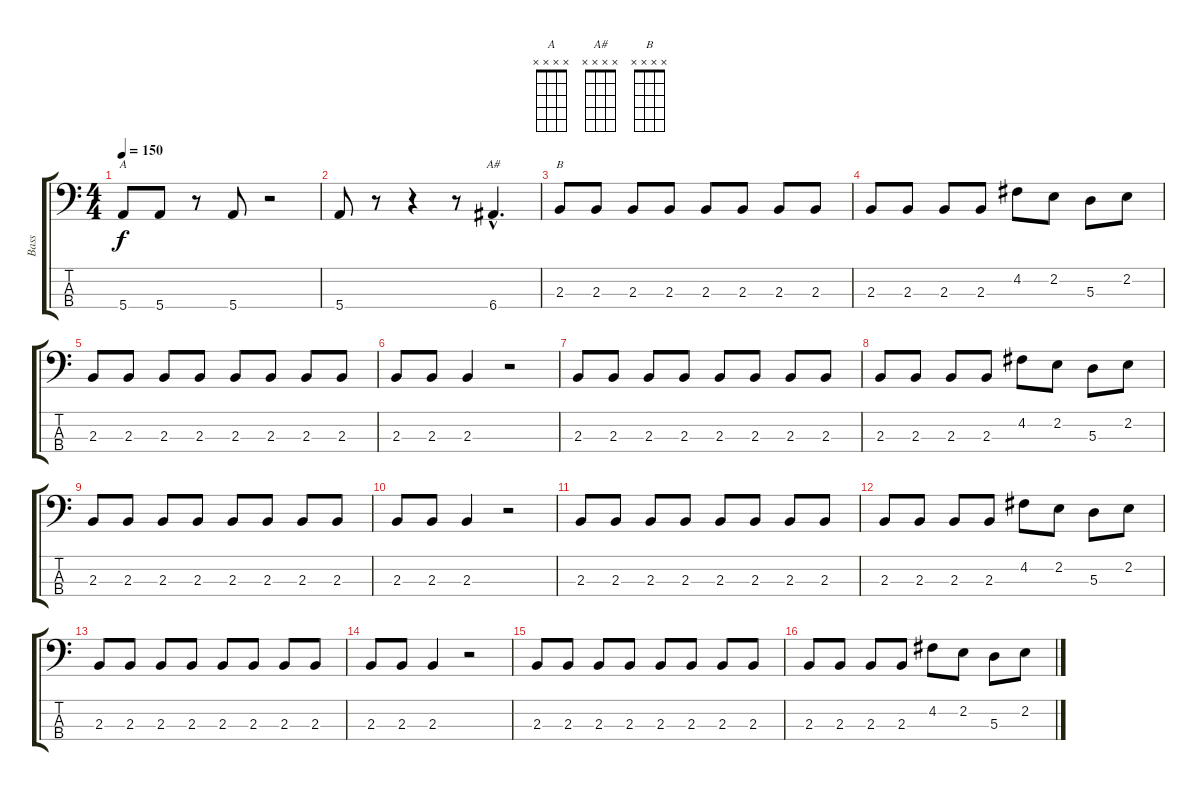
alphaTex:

\track ("Bass" "Bass") {instrument electricbassfinger}
\staff {score tabs}
\tuning (G2 D2 A1 E1) {hide}
\chord ("A" x x x x) {firstfret 0}
\chord ("A#" x x x x) {firstfret 0}
\chord ("B" x x x x) {firstfret 0}
\ts (4 4)
\tempo 150
\clef f4
\ks c
5.4.8{ch "A" dy f} 5.4.8 r.8 5.4.8 r.2 |
5.4.8 r.8 r.4 r.8 6.4{hac}.4{d ch "A#"} |
2.3.8{ch "B"} 2.3.8 2.3.8 2.3.8 2.3.8 2.3.8 2.3.8 2.3.8 |
2.3.8 2.3.8 2.3.8 2.3.8 4.2.8 2.2.8 5.3.8 2.2.8 |
2.3.8 2.3.8 2.3.8 2.3.8 2.3.8 2.3.8 2.3.8 2.3.8 |
2.3.8 2.3.8 2.3.4 r.2 |
2.3.8 2.3.8 2.3.8 2.3.8 2.3.8 2.3.8 2.3.8 2.3.8 |
2.3.8 2.3.8 2.3.8 2.3.8 4.2.8 2.2.8 5.3.8 2.2.8 |
2.3.8 2.3.8 2.3.8 2.3.8 2.3.8 2.3.8 2.3.8 2.3.8 |
2.3.8 2.3.8 2.3.4 r.2 |
2.3.8 2.3.8 2.3.8 2.3.8 2.3.8 2.3.8 2.3.8 2.3.8 |
2.3.8 2.3.8 2.3.8 2.3.8 4.2.8 2.2.8 5.3.8 2.2.8 |
2.3.8 2.3.8 2.3.8 2.3.8 2.3.8 2.3.8 2.3.8 2.3.8 |
2.3.8 2.3.8 2.3.4 r.2 |
2.3.8 2.3.8 2.3.8 2.3.8 2.3.8 2.3.8 2.3.8 2.3.8 |
2.3.8 2.3.8 2.3.8 2.3.8 4.2.8 2.2.8 5.3.8 2.2.8
